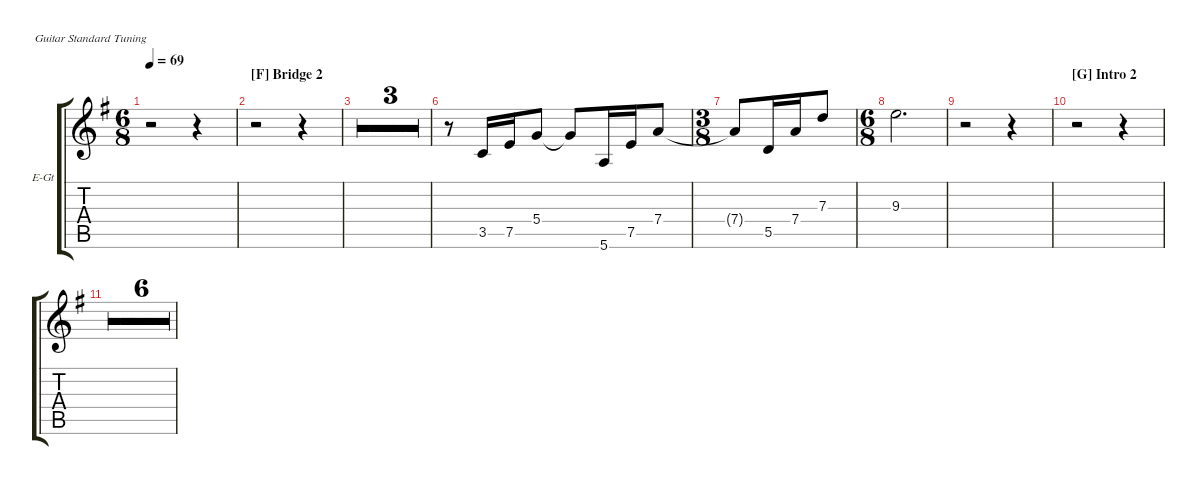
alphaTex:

\hideDynamics
\bracketExtendMode groupsimilarinstruments
\firstSystemTrackNameOrientation horizontal
\otherSystemsTrackNameOrientation horizontal
\track ("Guitar Electric 4" "E-Gt") {multiBarRest instrument overdrivenguitar}
\staff {score tabs}
\tuning (E4 B3 G3 D3 A2 E2)
\ts (6 8)
\tempo 69
\clef g2
\ks g
r.2{dy f} r.4 |
\section ("F" "Bridge 2")
r.2 r.4 |
r.2 r.4 |
r.2 r.4 |
r.2 r.4 |
r.8 3.5.16 7.5.16 5.4.8 5.4{t}.8 5.6.16 7.5.16 7.4.8 |
\ts (3 8)
7.4{t}.8 5.5.16 7.4.16 7.3.8 |
\ts (6 8)
9.3.2{d} |
r.2 r.4 |
\section ("G" "Intro 2")
r.2 r.4 |
r.2 r.4 |
r.2 r.4 |
r.2 r.4 |
r.2 r.4 |
r.2 r.4 |
r.2 r.4
